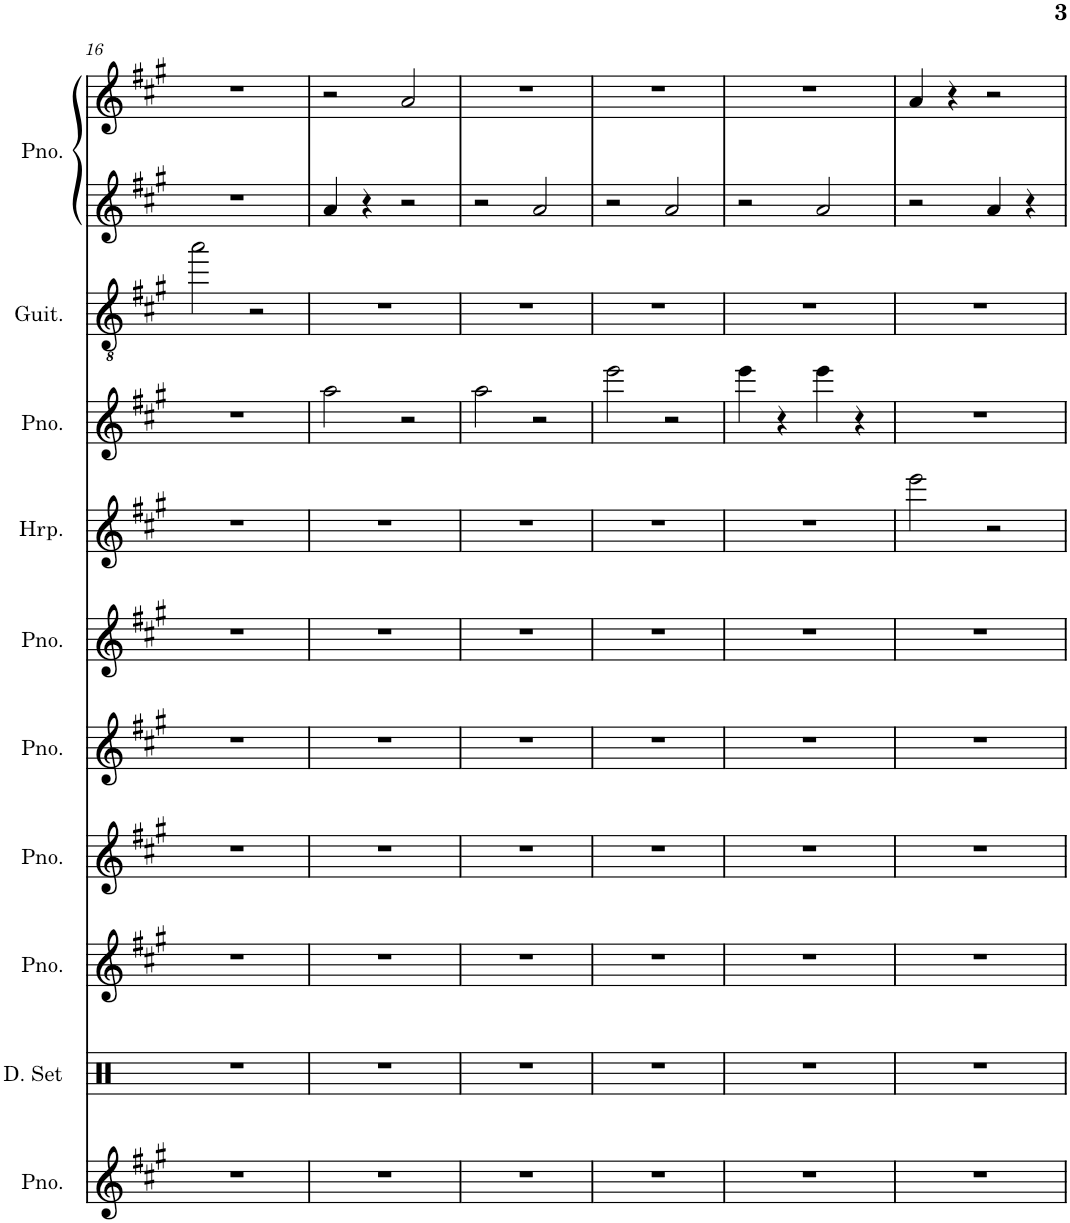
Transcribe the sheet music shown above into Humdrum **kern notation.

**kern	**kern	**kern	**kern	**kern	**kern	**kern	**kern	**kern	**kern	**kern
*part10	*part9	*part8	*part7	*part6	*part5	*part4	*part3	*part2	*part1	*part1
*staff11	*staff10	*staff9	*staff8	*staff7	*staff6	*staff5	*staff4	*staff3	*staff2	*staff1
*I"Piano	*I"Drumset	*I"Piano	*I"Piano	*I"Piano	*I"Piano	*I"Harp	*I"Piano	*I"Classical Guitar	*I"Piano	*
*I'Pno.	*I'D. Set	*I'Pno.	*I'Pno.	*I'Pno.	*I'Pno.	*I'Hrp.	*I'Pno.	*I'Guit.	*I'Pno.	*
!!LO:PB:g=z
*clefG2	*clefX	*clefG2	*clefG2	*clefG2	*clefG2	*clefG2	*clefG2	*clefGv2	*clefG2	*clefG2
*k[f#c#g#]	*k[]	*k[f#c#g#]	*k[f#c#g#]	*k[f#c#g#]	*k[f#c#g#]	*k[f#c#g#]	*k[f#c#g#]	*k[f#c#g#]	*k[f#c#g#]	*k[f#c#g#]
*M4/4	*M4/4	*M4/4	*M4/4	*M4/4	*M4/4	*M4/4	*M4/4	*M4/4	*M4/4	*M4/4
=16	=16	=16	=16	=16	=16	=16	=16	=16	=16	=16
1r	1r	1r	1r	1r	1r	1r	1r	2aa\	1r	1r
.	.	.	.	.	.	.	.	2r	.	.
=17	=17	=17	=17	=17	=17	=17	=17	=17	=17	=17
1r	1r	1r	1r	1r	1r	1r	2aa\	1r	4a/	2r
.	.	.	.	.	.	.	.	.	4r	.
.	.	.	.	.	.	.	2r	.	2r	2a/
=18	=18	=18	=18	=18	=18	=18	=18	=18	=18	=18
1r	1r	1r	1r	1r	1r	1r	2aa\	1r	2r	1r
.	.	.	.	.	.	.	2r	.	2a/	.
=19	=19	=19	=19	=19	=19	=19	=19	=19	=19	=19
1r	1r	1r	1r	1r	1r	1r	2eee\	1r	2r	1r
.	.	.	.	.	.	.	2r	.	2a/	.
=20	=20	=20	=20	=20	=20	=20	=20	=20	=20	=20
1r	1r	1r	1r	1r	1r	1r	4eee\	1r	2r	1r
.	.	.	.	.	.	.	4r	.	.	.
.	.	.	.	.	.	.	4eee\	.	2a/	.
.	.	.	.	.	.	.	4r	.	.	.
=21	=21	=21	=21	=21	=21	=21	=21	=21	=21	=21
1r	1r	1r	1r	1r	1r	2eee\	1r	1r	2r	4a/
.	.	.	.	.	.	.	.	.	.	4r
.	.	.	.	.	.	2r	.	.	4a/	2r
.	.	.	.	.	.	.	.	.	4r	.
=	=	=	=	=	=	=	=	=	=	=
*-	*-	*-	*-	*-	*-	*-	*-	*-	*-	*-
